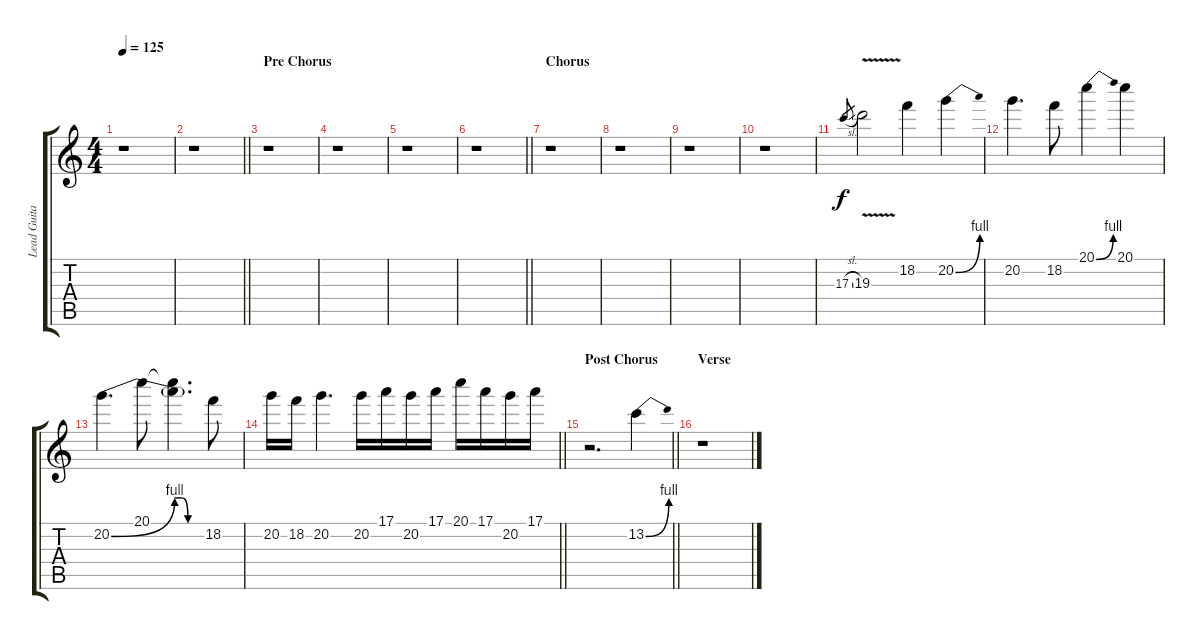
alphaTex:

\track ("Lead Guitar" "Lead Guita") {instrument distortionguitar}
\staff {score tabs}
\tuning (E4 B3 G3 D3 A2 D2) {hide}
\ts (4 4)
\tempo 125
\clef g2
\ks c
r.1{dy f} |
\barLineRight lightlight
r.1 |
\section ("" "Pre Chorus")
r.1 |
r.1 |
r.1 |
\barLineRight lightlight
r.1 |
\section ("" "Chorus")
r.1 |
r.1 |
r.1 |
r.1 |
17.3{sl}.8{gr} 19.3{v}.2 18.2.4 20.2{be (bend 0 0 60 4)}.4 |
20.2.4{d} 18.2.8 20.1{be (bend 0 0 60 4)}.4 20.1.4 |
20.2{be (bend 0 0 60 4)}.4{d} 20.1.8 (20.1{t} 20.2{be (custom 0 4 15 4 30 0 60 0) t}).4{d} 18.2.8 |
\barLineRight lightlight
20.2.16 18.2.16 20.2.4{d} 20.2.16 17.1.16 20.2.16 17.1.16 20.1.16 17.1.16 20.2.16 17.1.16 |
\section ("" "Post Chorus")
\barLineRight lightlight
r.2{d} 13.2{be (bend 0 0 60 4)}.4 |
\section ("" "Verse")
r.1
